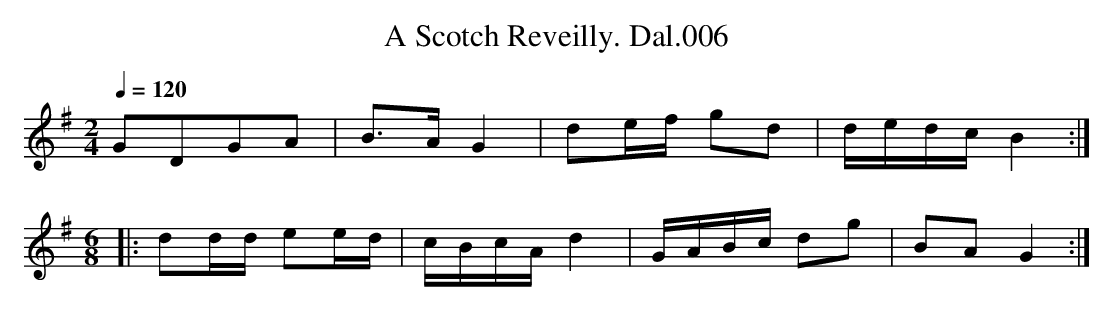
X:1
T:Scotch Reveilly. Dal.006, A
M:2/4
L:1/8
Q:1/4=120
K:G
GDGA|B>A G2|de/f/ gd|d/e/d/c/ B2:|
M:6/8
|:dd/d/ ee/d/|c/B/c/A/ d2|G/A/B/c/ dg|BA G2:|
